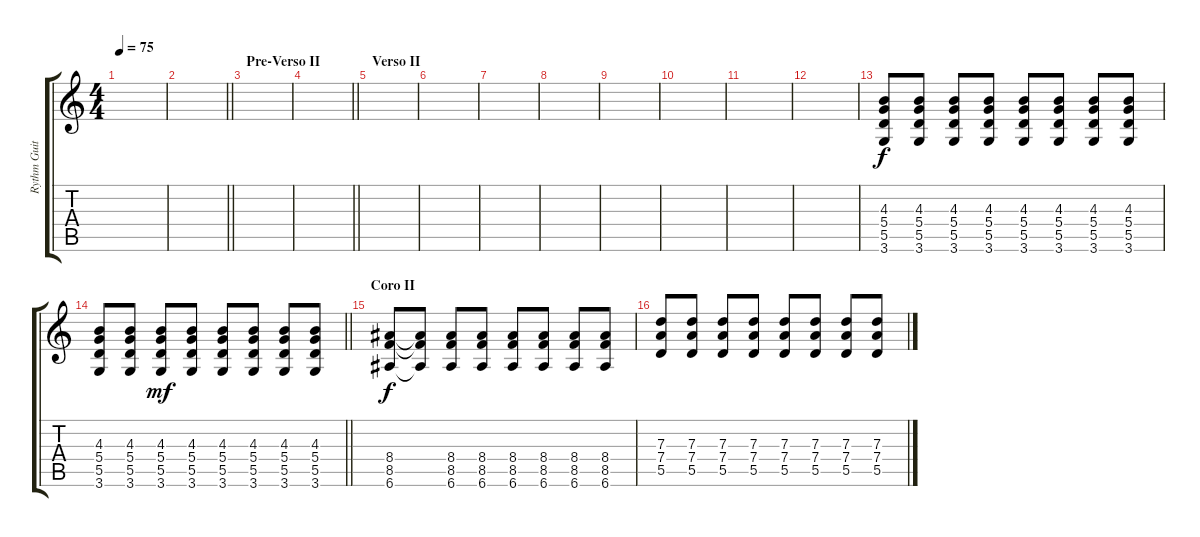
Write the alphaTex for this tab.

\track ("Rythm Guitar" "Rythm Guit") {instrument overdrivenguitar}
\staff {score tabs}
\tuning (E4 B3 G3 D3 A2 E2) {hide}
\ts (4 4)
\tempo 75
\clef g2
\ks c
|
\barLineRight lightlight
|
\section ("" "Pre-Verso II")
|
\barLineRight lightlight
|
\section ("" "Verso II")
|
|
|
|
|
|
|
|
(4.3 5.4 5.5 3.6).8 (4.3 5.4 5.5 3.6).8 (4.3 5.4 5.5 3.6).8 (4.3 5.4 5.5 3.6).8 (4.3 5.4 5.5 3.6).8 (4.3 5.4 5.5 3.6).8 (4.3 5.4 5.5 3.6).8 (4.3 5.4 5.5 3.6).8 |
\barLineRight lightlight
(4.3 5.4 5.5 3.6).8 (4.3 5.4 5.5 3.6).8 (4.3 5.4 5.5 3.6).8{dy mf} (4.3 5.4 5.5 3.6).8 (4.3 5.4 5.5 3.6).8 (4.3 5.4 5.5 3.6).8 (4.3 5.4 5.5 3.6).8 (4.3 5.4 5.5 3.6).8 |
\section ("" "Coro II")
(8.4 8.5 6.6).8{dy f} (8.4{t} 8.5{t} 6.6{t}).8 (8.4 8.5 6.6).8 (8.4 8.5 6.6).8 (8.4 8.5 6.6).8 (8.4 8.5 6.6).8 (8.4 8.5 6.6).8 (8.4 8.5 6.6).8 |
(7.3 7.4 5.5).8 (7.3 7.4 5.5).8 (7.3 7.4 5.5).8 (7.3 7.4 5.5).8 (7.3 7.4 5.5).8 (7.3 7.4 5.5).8 (7.3 7.4 5.5).8 (7.3 7.4 5.5).8
